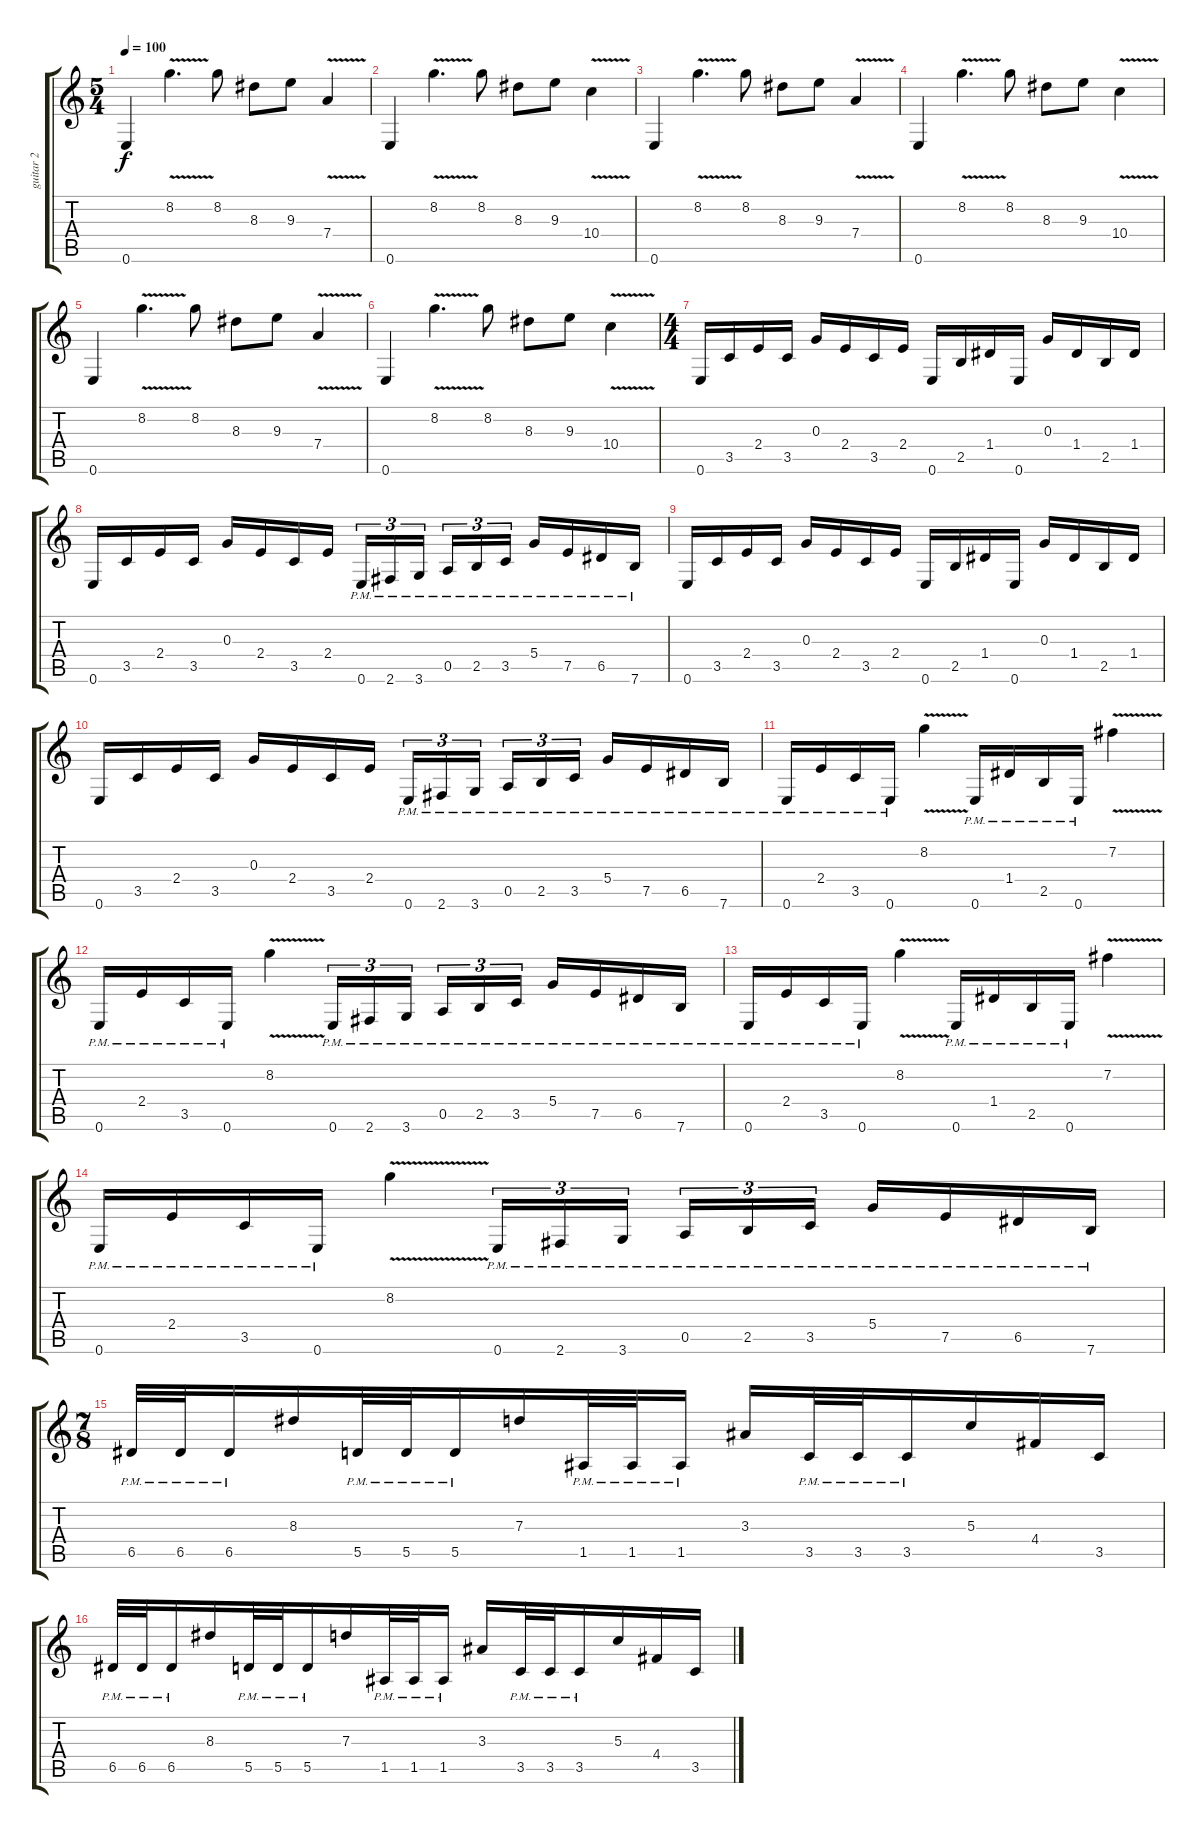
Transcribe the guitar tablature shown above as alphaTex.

\track ("guitar 2" "guitar 2") {instrument distortionguitar}
\staff {score tabs}
\tuning (E4 B3 G3 D3 A2 E2) {hide}
\ts (5 4)
\tempo 100
\clef g2
\ks c
0.6.4{dy f} 8.2{v}.4{d} 8.2.8 8.3.8 9.3.8 7.4{v}.4 |
0.6.4 8.2{v}.4{d} 8.2.8 8.3.8 9.3.8 10.4{v}.4 |
0.6.4 8.2{v}.4{d} 8.2.8 8.3.8 9.3.8 7.4{v}.4 |
0.6.4 8.2{v}.4{d} 8.2.8 8.3.8 9.3.8 10.4{v}.4 |
0.6.4 8.2{v}.4{d} 8.2.8 8.3.8 9.3.8 7.4{v}.4 |
0.6.4 8.2{v}.4{d} 8.2.8 8.3.8 9.3.8 10.4{v}.4 |
\ts (4 4)
0.6.16 3.5.16 2.4.16 3.5.16 0.3.16 2.4.16 3.5.16 2.4.16 0.6.16 2.5.16 1.4.16 0.6.16 0.3.16 1.4.16 2.5.16 1.4.16 |
0.6.16 3.5.16 2.4.16 3.5.16 0.3.16 2.4.16 3.5.16 2.4.16 0.6{pm}.16{tu (3 2)} 2.6{pm}.16{tu (3 2)} 3.6{pm}.16{tu (3 2)} 0.5{pm}.16{tu (3 2)} 2.5{pm}.16{tu (3 2)} 3.5{pm}.16{tu (3 2)} 5.4{pm}.16 7.5{pm}.16 6.5{pm}.16 7.6{pm}.16 |
0.6.16 3.5.16 2.4.16 3.5.16 0.3.16 2.4.16 3.5.16 2.4.16 0.6.16 2.5.16 1.4.16 0.6.16 0.3.16 1.4.16 2.5.16 1.4.16 |
0.6.16 3.5.16 2.4.16 3.5.16 0.3.16 2.4.16 3.5.16 2.4.16 0.6{pm}.16{tu (3 2)} 2.6{pm}.16{tu (3 2)} 3.6{pm}.16{tu (3 2)} 0.5{pm}.16{tu (3 2)} 2.5{pm}.16{tu (3 2)} 3.5{pm}.16{tu (3 2)} 5.4{pm}.16 7.5{pm}.16 6.5{pm}.16 7.6{pm}.16 |
0.6{pm}.16 2.4{pm}.16 3.5{pm}.16 0.6{pm}.16 8.2{v}.4 0.6{pm}.16 1.4{pm}.16 2.5{pm}.16 0.6{pm}.16 7.2{v}.4 |
0.6{pm}.16 2.4{pm}.16 3.5{pm}.16 0.6{pm}.16 8.2{v}.4 0.6{pm}.16{tu (3 2)} 2.6{pm}.16{tu (3 2)} 3.6{pm}.16{tu (3 2)} 0.5{pm}.16{tu (3 2)} 2.5{pm}.16{tu (3 2)} 3.5{pm}.16{tu (3 2)} 5.4{pm}.16 7.5{pm}.16 6.5{pm}.16 7.6{pm}.16 |
0.6{pm}.16 2.4{pm}.16 3.5{pm}.16 0.6{pm}.16 8.2{v}.4 0.6{pm}.16 1.4{pm}.16 2.5{pm}.16 0.6{pm}.16 7.2{v}.4 |
0.6{pm}.16 2.4{pm}.16 3.5{pm}.16 0.6{pm}.16 8.2{v}.4 0.6{pm}.16{tu (3 2)} 2.6{pm}.16{tu (3 2)} 3.6{pm}.16{tu (3 2)} 0.5{pm}.16{tu (3 2)} 2.5{pm}.16{tu (3 2)} 3.5{pm}.16{tu (3 2)} 5.4{pm}.16 7.5{pm}.16 6.5{pm}.16 7.6{pm}.16 |
\ts (7 8)
6.5{pm}.32 6.5{pm}.32 6.5{pm}.16 8.3.16 5.5{pm}.32 5.5{pm}.32 5.5{pm}.16 7.3.16 1.5{pm}.32 1.5{pm}.32 1.5{pm}.16 3.3.16 3.5{pm}.32 3.5{pm}.32 3.5{pm}.16 5.3.16 4.4.16 3.5.16 |
6.5{pm}.32 6.5{pm}.32 6.5{pm}.16 8.3.16 5.5{pm}.32 5.5{pm}.32 5.5{pm}.16 7.3.16 1.5{pm}.32 1.5{pm}.32 1.5{pm}.16 3.3.16 3.5{pm}.32 3.5{pm}.32 3.5{pm}.16 5.3.16 4.4.16 3.5.16
